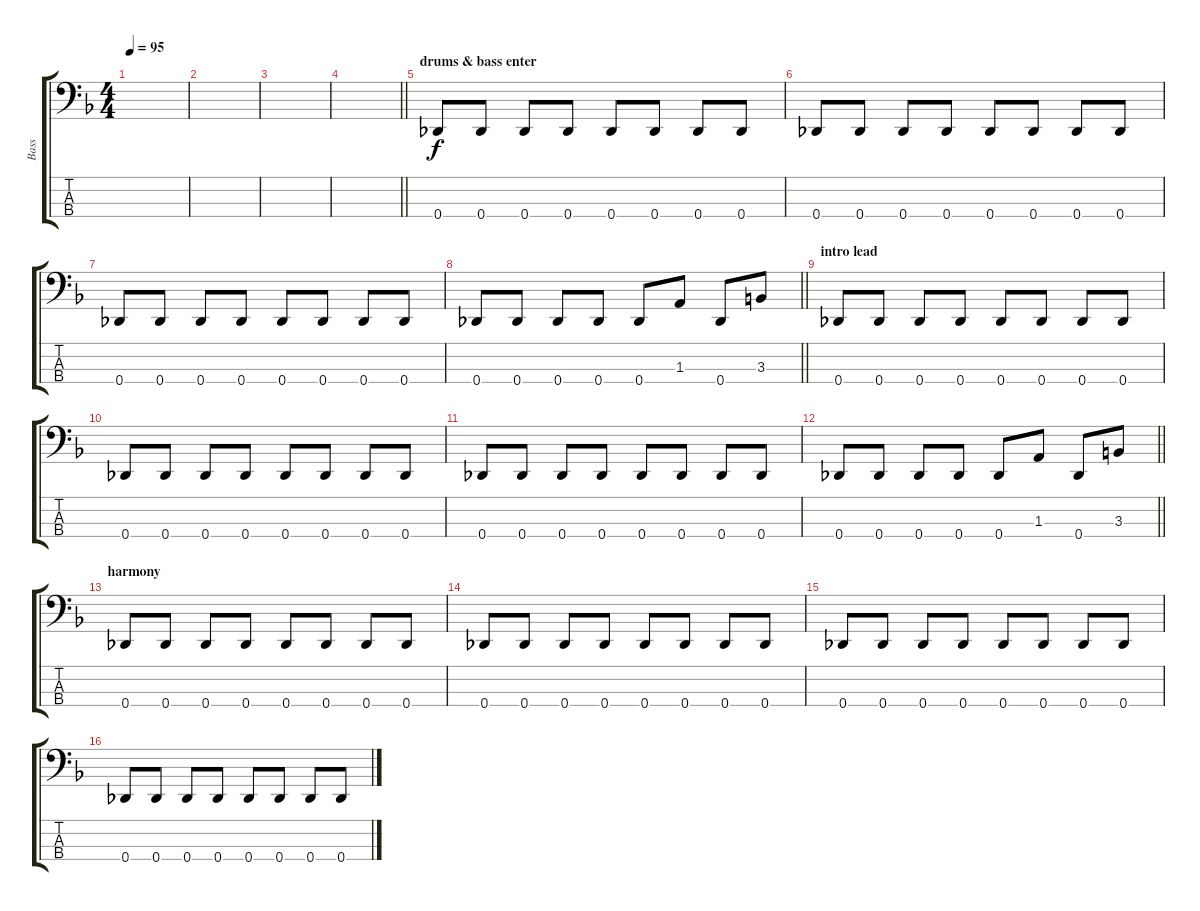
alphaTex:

\track ("Bass" "Bass") {instrument electricbassfinger}
\staff {score tabs}
\tuning (Gb2 Db2 Ab1 Db1) {hide}
\ts (4 4)
\tempo 95
\clef f4
\ks dminor
|
|
|
\barLineRight lightlight
|
\section ("" "drums & bass enter")
0.4.8 0.4.8 0.4.8 0.4.8 0.4.8 0.4.8 0.4.8 0.4.8 |
0.4.8 0.4.8 0.4.8 0.4.8 0.4.8 0.4.8 0.4.8 0.4.8 |
0.4.8 0.4.8 0.4.8 0.4.8 0.4.8 0.4.8 0.4.8 0.4.8 |
\barLineRight lightlight
0.4.8 0.4.8 0.4.8 0.4.8 0.4.8 1.3.8 0.4.8 3.3.8 |
\section ("" "intro lead")
0.4.8 0.4.8 0.4.8 0.4.8 0.4.8 0.4.8 0.4.8 0.4.8 |
0.4.8 0.4.8 0.4.8 0.4.8 0.4.8 0.4.8 0.4.8 0.4.8 |
0.4.8 0.4.8 0.4.8 0.4.8 0.4.8 0.4.8 0.4.8 0.4.8 |
\barLineRight lightlight
0.4.8 0.4.8 0.4.8 0.4.8 0.4.8 1.3.8 0.4.8 3.3.8 |
\section ("" "harmony")
0.4.8 0.4.8 0.4.8 0.4.8 0.4.8 0.4.8 0.4.8 0.4.8 |
0.4.8 0.4.8 0.4.8 0.4.8 0.4.8 0.4.8 0.4.8 0.4.8 |
0.4.8 0.4.8 0.4.8 0.4.8 0.4.8 0.4.8 0.4.8 0.4.8 |
0.4.8 0.4.8 0.4.8 0.4.8 0.4.8 0.4.8 0.4.8 0.4.8
